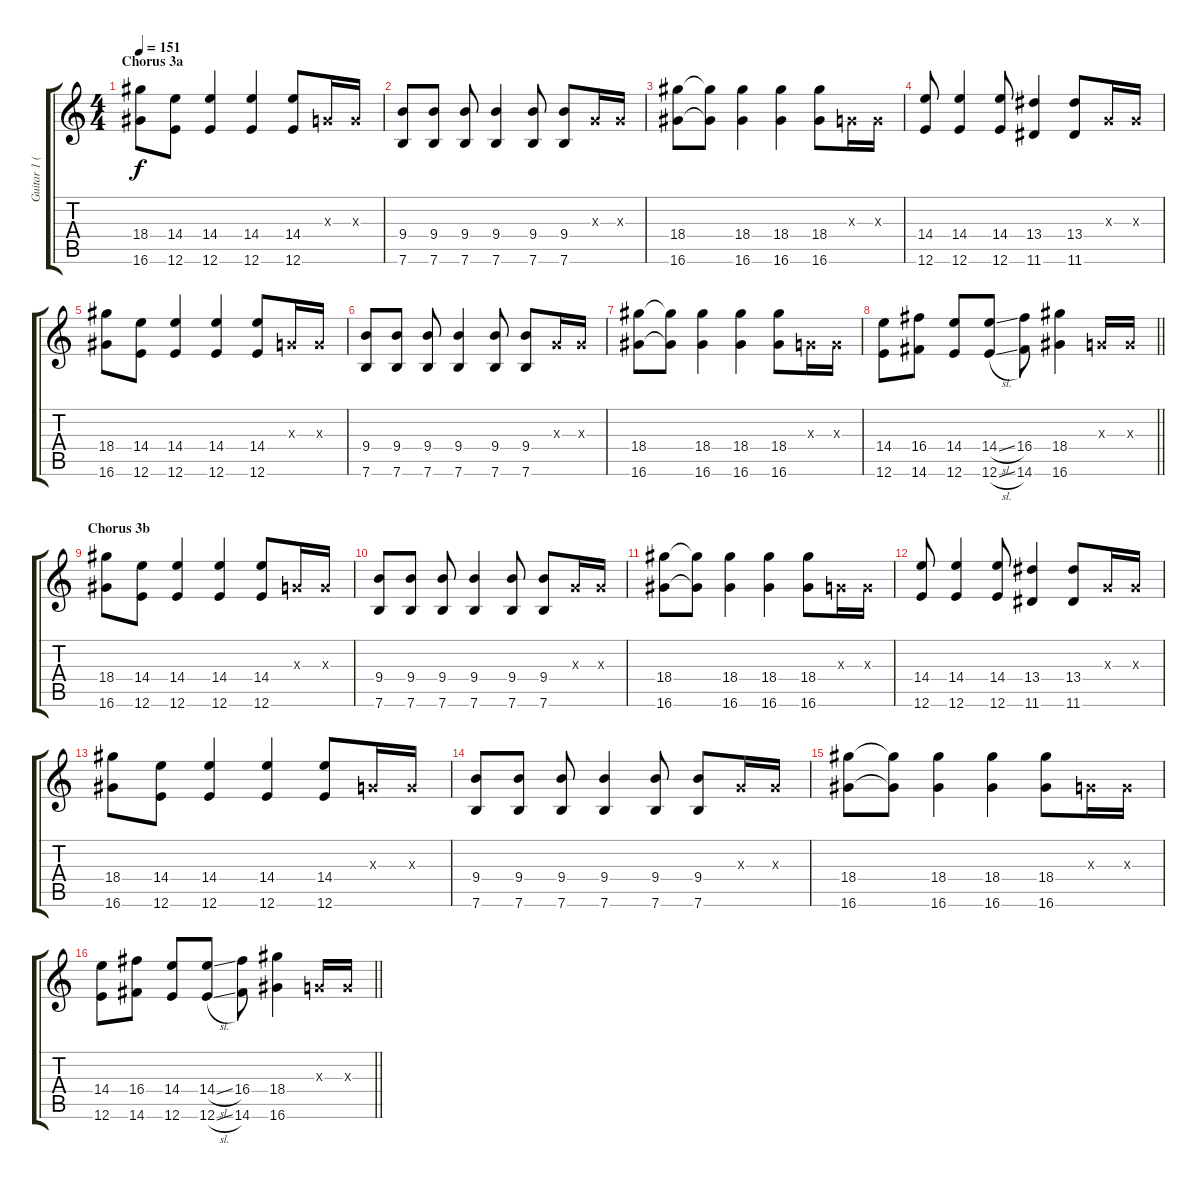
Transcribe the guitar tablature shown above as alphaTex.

\track ("Guitar 1 (Russel Lissack)" "Guitar 1 (") {instrument acousticguitarsteel}
\staff {score tabs}
\tuning (E4 B3 G3 D3 A2 E2) {hide}
\ts (4 4)
\section ("" "Chorus 3a")
\tempo 151
\clef g2
\ks c
(18.4 16.6).8{dy f volume 12 instrument acousticguitarnylon} (14.4 12.6).8 (14.4 12.6).4 (14.4 12.6).4 (14.4 12.6).8 0.3{x}.16 0.3{x}.16 |
(9.4 7.6).8 (9.4 7.6).8 (9.4 7.6).8 (9.4 7.6).4 (9.4 7.6).8 (9.4 7.6).8 0.3{x}.16 0.3{x}.16 |
(18.4 16.6).8 (18.4{t} 16.6{t}).8 (18.4 16.6).4 (18.4 16.6).4 (18.4 16.6).8 0.3{x}.16 0.3{x}.16 |
(14.4 12.6).8 (14.4 12.6).4 (14.4 12.6).8 (13.4 11.6).4 (13.4 11.6).8 0.3{x}.16 0.3{x}.16 |
(18.4 16.6).8 (14.4 12.6).8 (14.4 12.6).4 (14.4 12.6).4 (14.4 12.6).8 0.3{x}.16 0.3{x}.16 |
(9.4 7.6).8 (9.4 7.6).8 (9.4 7.6).8 (9.4 7.6).4 (9.4 7.6).8 (9.4 7.6).8 0.3{x}.16 0.3{x}.16 |
(18.4 16.6).8 (18.4{t} 16.6{t}).8 (18.4 16.6).4 (18.4 16.6).4 (18.4 16.6).8 0.3{x}.16 0.3{x}.16 |
\barLineRight lightlight
(14.4 12.6).8 (16.4 14.6).8 (14.4 12.6).8 (14.4{sl} 12.6{sl}).8 (16.4 14.6).8 (18.4 16.6).4 0.3{x}.16 0.3{x}.16 |
\section ("" "Chorus 3b")
(18.4 16.6).8 (14.4 12.6).8 (14.4 12.6).4 (14.4 12.6).4 (14.4 12.6).8 0.3{x}.16 0.3{x}.16 |
(9.4 7.6).8 (9.4 7.6).8 (9.4 7.6).8 (9.4 7.6).4 (9.4 7.6).8 (9.4 7.6).8 0.3{x}.16 0.3{x}.16 |
(18.4 16.6).8 (18.4{t} 16.6{t}).8 (18.4 16.6).4 (18.4 16.6).4 (18.4 16.6).8 0.3{x}.16 0.3{x}.16 |
(14.4 12.6).8 (14.4 12.6).4 (14.4 12.6).8 (13.4 11.6).4 (13.4 11.6).8 0.3{x}.16 0.3{x}.16 |
(18.4 16.6).8 (14.4 12.6).8 (14.4 12.6).4 (14.4 12.6).4 (14.4 12.6).8 0.3{x}.16 0.3{x}.16 |
(9.4 7.6).8 (9.4 7.6).8 (9.4 7.6).8 (9.4 7.6).4 (9.4 7.6).8 (9.4 7.6).8 0.3{x}.16 0.3{x}.16 |
(18.4 16.6).8 (18.4{t} 16.6{t}).8 (18.4 16.6).4 (18.4 16.6).4 (18.4 16.6).8 0.3{x}.16 0.3{x}.16 |
\barLineRight lightlight
(14.4 12.6).8 (16.4 14.6).8 (14.4 12.6).8 (14.4{sl} 12.6{sl}).8 (16.4 14.6).8 (18.4 16.6).4 0.3{x}.16 0.3{x}.16
